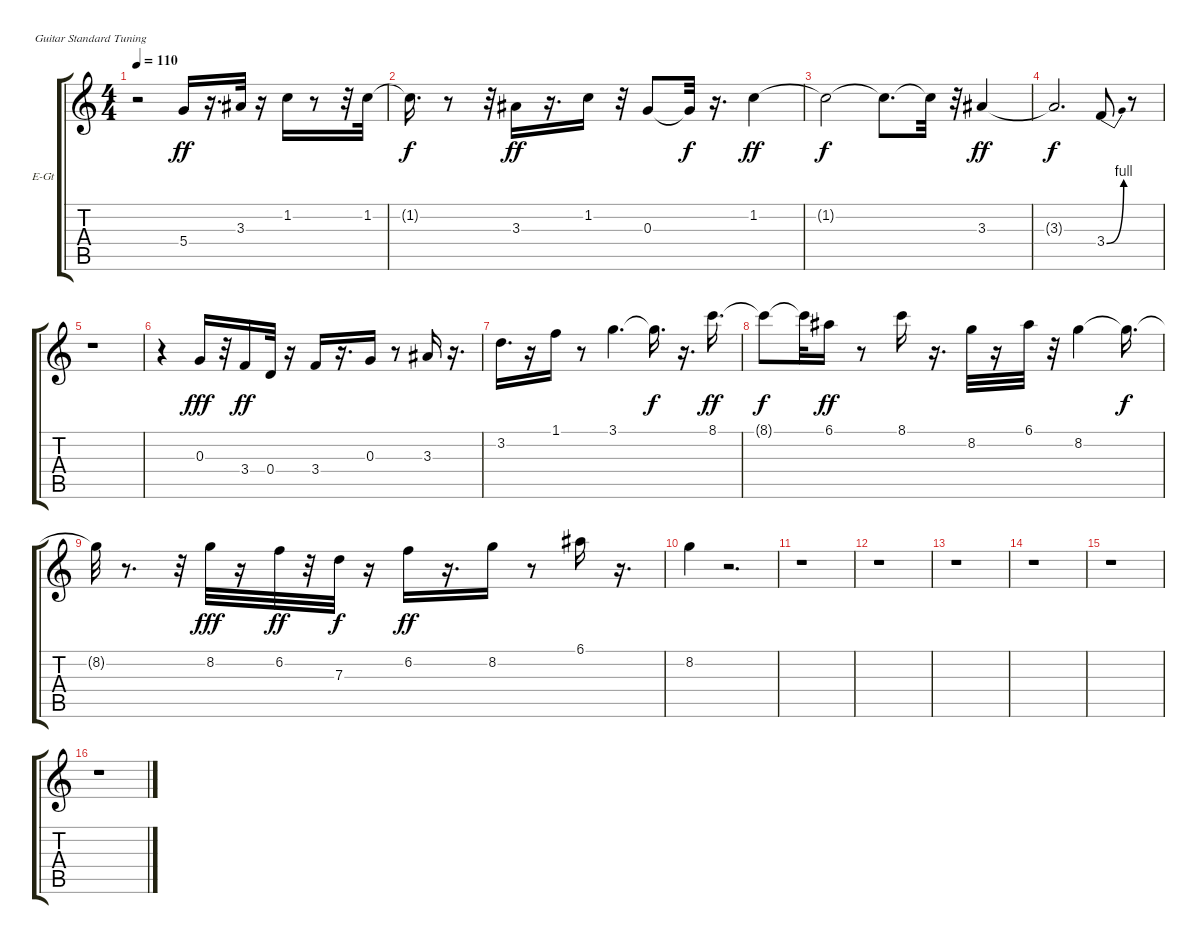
\defaultSystemsLayout 4
\bracketExtendMode groupsimilarinstruments
\firstSystemTrackNameOrientation horizontal
\otherSystemsTrackNameOrientation horizontal
\track ("Electric Guitar" "E-Gt") {instrument distortionguitar}
\staff {score tabs}
\tuning (E4 B3 G3 D3 A2 E2)
\ts (4 4)
\tempo 110
\clef g2
\scale
0.330289
\ks c
r.2{dy f} 5.4.16{dy ff} r.16{d} 3.3.32 r.16 1.2.16 r.8 r.32 1.2.32 |
\scale
0.502283 1.2{t}.16{d dy f} r.8 r.32 3.3.16{dy ff} r.16{d} 1.2.16 r.32 0.3.8 0.3{t}.32{dy f} r.16{d} 1.2.4{dy ff} |
\scale
0.619938 1.2{t}.2{dy f} 1.2{t}.8{d} 1.2{t}.32 r.32 3.3.4{dy ff} |
\scale
0.190031 3.3{t}.2{d dy f} 3.4{be (bend 0 0 5.3999999999999995 4)}.8 r.8 |
\scale
0.190031 r.1 |
\scale
0.296345 r.4 0.3.16{dy fff} r.32 3.4.16{dy ff} 0.4.32 r.16 3.4.16 r.16{d} 0.3.16 r.8 3.3.16 r.16{d} |
\scale
0.234987 3.2.16{d} r.16 1.1.16 r.8 3.1.4{d} 3.1{t}.16{d dy f} r.16{d} 8.1.16{d dy ff} |
\scale
0.468668 8.1{t}.8{dy f} 8.1{t}.32 6.1.16{dy ff} r.8 8.1.16 r.16{d} 8.2.32 r.16 6.1.32 r.32 8.2.4 8.2{t}.16{d dy f} |
\scale
0.546638 8.2{t}.32 r.8{d} r.32 8.2.32{dy fff} r.16 6.2.32{dy ff} r.32 7.3.32{dy f} r.16 6.2.16{dy ff} r.16{d} 8.2.16 r.8 6.1.16 r.16{d} |
\scale
0.321041 8.2.4 r.2{d} |
\scale
0.132321 r.1 |
\scale
0.333333 r.1 |
\scale
0.333333 r.1 |
\scale
0.333333 r.1 |
\scale
0.333333 r.1 |
\scale
0.333333 r.1
